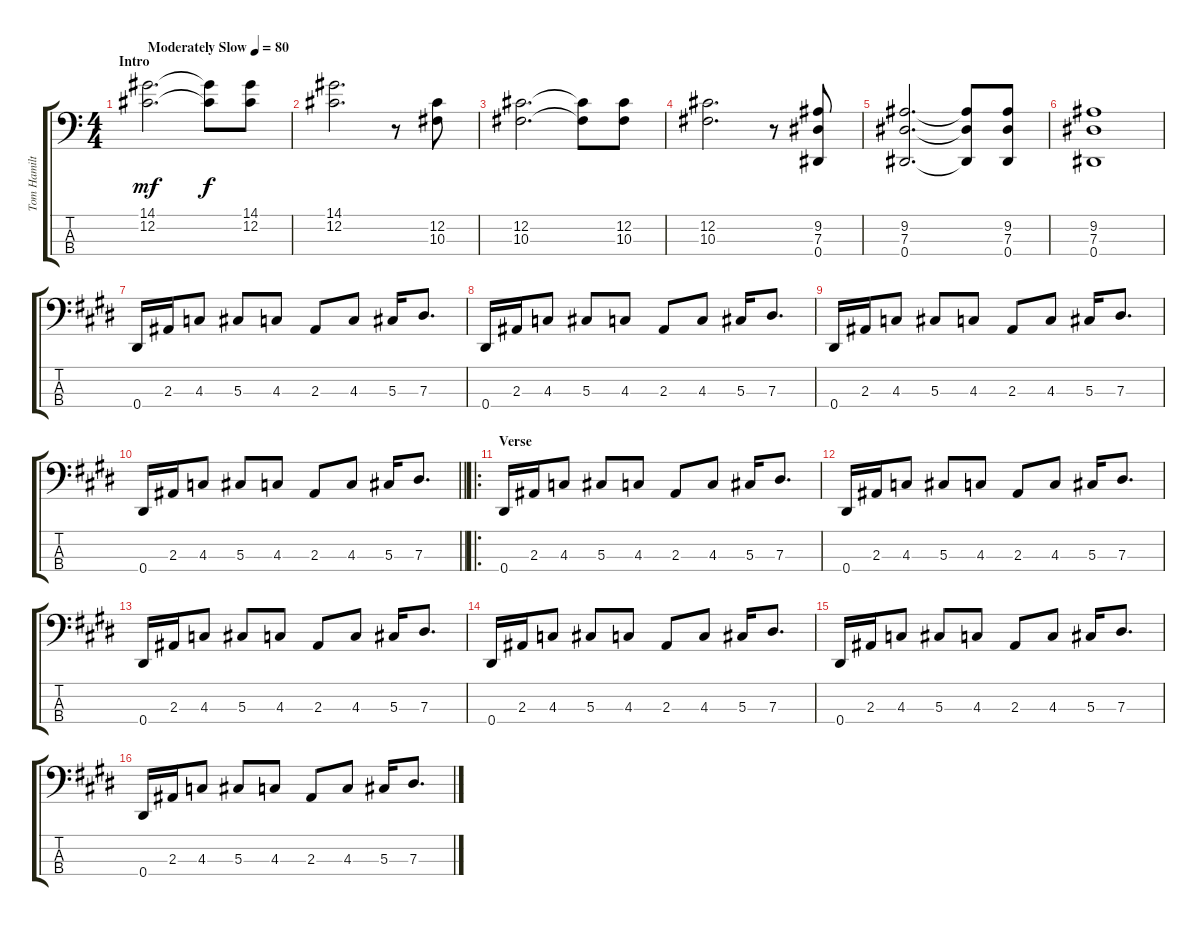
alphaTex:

\track ("Tom Hamilton (Bass)" "Tom Hamilt") {instrument electricbassfinger}
\staff {score tabs}
\tuning (Gb2 Db2 Ab1 Eb1) {hide}
\ts (4 4)
\section ("" "Intro")
\tempo (80 "Moderately Slow")
\clef f4
\ks c
(14.1 12.2).2{d dy mf instrument electricbassfinger} (14.1{t} 12.2{t}).8{dy f} (14.1 12.2).8 |
(14.1 12.2).2{d} r.8 (12.2 10.3).8 |
(12.2 10.3).2{d} (12.2{t} 10.3{t}).8 (12.2 10.3).8 |
(12.2 10.3).2{d} r.8 (9.2 7.3 0.4).8 |
(9.2 7.3 0.4).2{d} (9.2{t} 7.3{t} 0.4{t}).8 (9.2 7.3 0.4).8 |
(9.2 7.3 0.4).1 |
\ks e
0.4.16 2.3.16 4.3.8 5.3.8 4.3.8 2.3.8 4.3.8 5.3.16 7.3.8{d} |
0.4.16 2.3.16 4.3.8 5.3.8 4.3.8 2.3.8 4.3.8 5.3.16 7.3.8{d} |
0.4.16 2.3.16 4.3.8 5.3.8 4.3.8 2.3.8 4.3.8 5.3.16 7.3.8{d} |
\barLineRight lightlight
0.4.16 2.3.16 4.3.8 5.3.8 4.3.8 2.3.8 4.3.8 5.3.16 7.3.8{d} |
\ro
\section ("" "Verse")
0.4.16 2.3.16 4.3.8 5.3.8 4.3.8 2.3.8 4.3.8 5.3.16 7.3.8{d} |
0.4.16 2.3.16 4.3.8 5.3.8 4.3.8 2.3.8 4.3.8 5.3.16 7.3.8{d} |
0.4.16 2.3.16 4.3.8 5.3.8 4.3.8 2.3.8 4.3.8 5.3.16 7.3.8{d} |
0.4.16 2.3.16 4.3.8 5.3.8 4.3.8 2.3.8 4.3.8 5.3.16 7.3.8{d} |
0.4.16 2.3.16 4.3.8 5.3.8 4.3.8 2.3.8 4.3.8 5.3.16 7.3.8{d} |
0.4.16 2.3.16 4.3.8 5.3.8 4.3.8 2.3.8 4.3.8 5.3.16 7.3.8{d}
